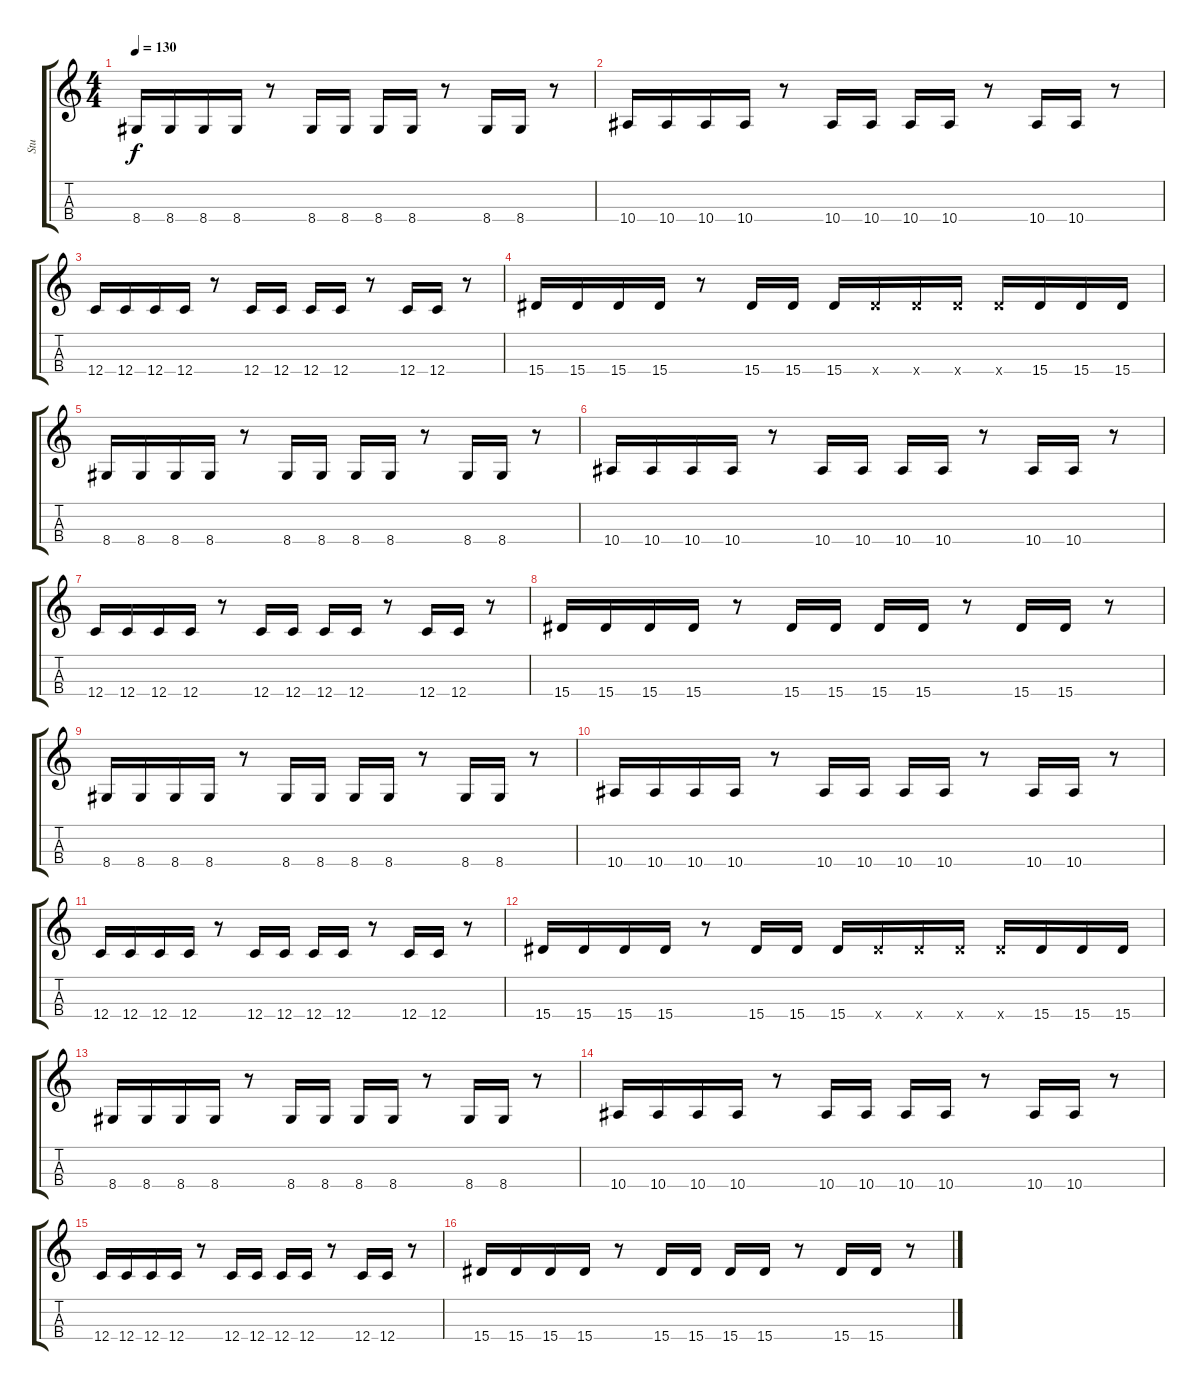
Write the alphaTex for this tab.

\track ("Stu" "Stu") {instrument electricbasspick}
\staff {score tabs}
\tuning (F3 C3 G2 C2) {hide}
\ts (4 4)
\tempo 130
\clef g2
\ks c
8.4.16{dy f} 8.4.16 8.4.16 8.4.16 r.8 8.4.16 8.4.16 8.4.16 8.4.16 r.8 8.4.16 8.4.16 r.8 |
10.4.16 10.4.16 10.4.16 10.4.16 r.8 10.4.16 10.4.16 10.4.16 10.4.16 r.8 10.4.16 10.4.16 r.8 |
12.4.16 12.4.16 12.4.16 12.4.16 r.8 12.4.16 12.4.16 12.4.16 12.4.16 r.8 12.4.16 12.4.16 r.8 |
15.4.16 15.4.16 15.4.16 15.4.16 r.8 15.4.16 15.4.16 15.4.16 15.4{x}.16 15.4{x}.16 15.4{x}.16 15.4{x}.16 15.4.16 15.4.16 15.4.16 |
8.4.16 8.4.16 8.4.16 8.4.16 r.8 8.4.16 8.4.16 8.4.16 8.4.16 r.8 8.4.16 8.4.16 r.8 |
10.4.16 10.4.16 10.4.16 10.4.16 r.8 10.4.16 10.4.16 10.4.16 10.4.16 r.8 10.4.16 10.4.16 r.8 |
12.4.16 12.4.16 12.4.16 12.4.16 r.8 12.4.16 12.4.16 12.4.16 12.4.16 r.8 12.4.16 12.4.16 r.8 |
15.4.16 15.4.16 15.4.16 15.4.16 r.8 15.4.16 15.4.16 15.4.16 15.4.16 r.8 15.4.16 15.4.16 r.8 |
8.4.16 8.4.16 8.4.16 8.4.16 r.8 8.4.16 8.4.16 8.4.16 8.4.16 r.8 8.4.16 8.4.16 r.8 |
10.4.16 10.4.16 10.4.16 10.4.16 r.8 10.4.16 10.4.16 10.4.16 10.4.16 r.8 10.4.16 10.4.16 r.8 |
12.4.16 12.4.16 12.4.16 12.4.16 r.8 12.4.16 12.4.16 12.4.16 12.4.16 r.8 12.4.16 12.4.16 r.8 |
15.4.16 15.4.16 15.4.16 15.4.16 r.8 15.4.16 15.4.16 15.4.16 15.4{x}.16 15.4{x}.16 15.4{x}.16 15.4{x}.16 15.4.16 15.4.16 15.4.16 |
8.4.16 8.4.16 8.4.16 8.4.16 r.8 8.4.16 8.4.16 8.4.16 8.4.16 r.8 8.4.16 8.4.16 r.8 |
10.4.16 10.4.16 10.4.16 10.4.16 r.8 10.4.16 10.4.16 10.4.16 10.4.16 r.8 10.4.16 10.4.16 r.8 |
12.4.16 12.4.16 12.4.16 12.4.16 r.8 12.4.16 12.4.16 12.4.16 12.4.16 r.8 12.4.16 12.4.16 r.8 |
15.4.16 15.4.16 15.4.16 15.4.16 r.8 15.4.16 15.4.16 15.4.16 15.4.16 r.8 15.4.16 15.4.16 r.8
